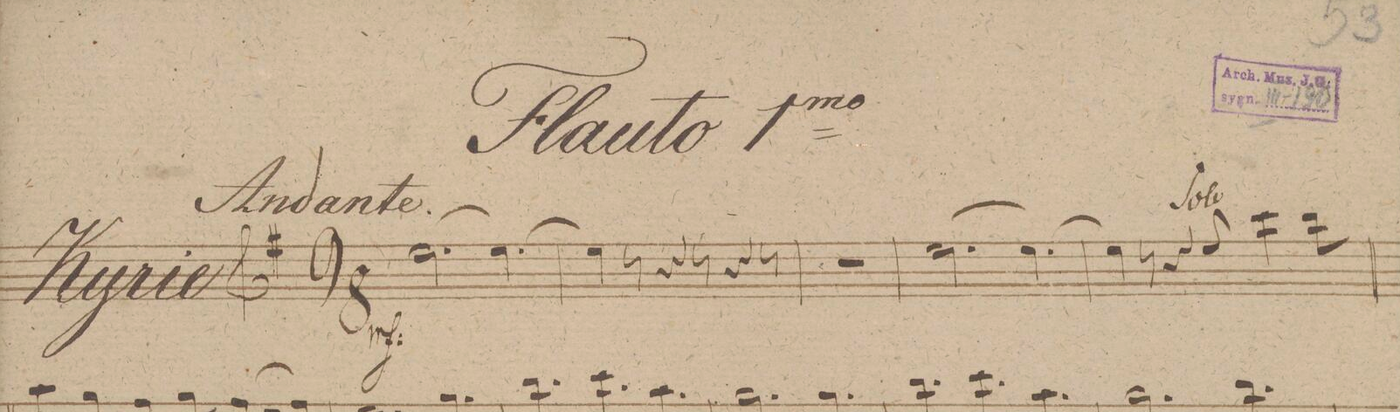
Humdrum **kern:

**kern	**dynam
*I"Flauto 1mo	*
*clefG2	*
*k[f#]	*
*M9/8	*
[2.ee\	mf
4.ee\_	.
=2	=2
4ee\]	.
8r	.
4r	.
8r	.
4r	.
8r	.
=3	=3
8%9r	.
=4	=4
[2.ee\	.
4.ee\_	.
=5	=5
4ee\]	.
8r	.
4r	.
8ee/	.
4ccc\	.
8bb\	.
=6	=6
*-	*-
